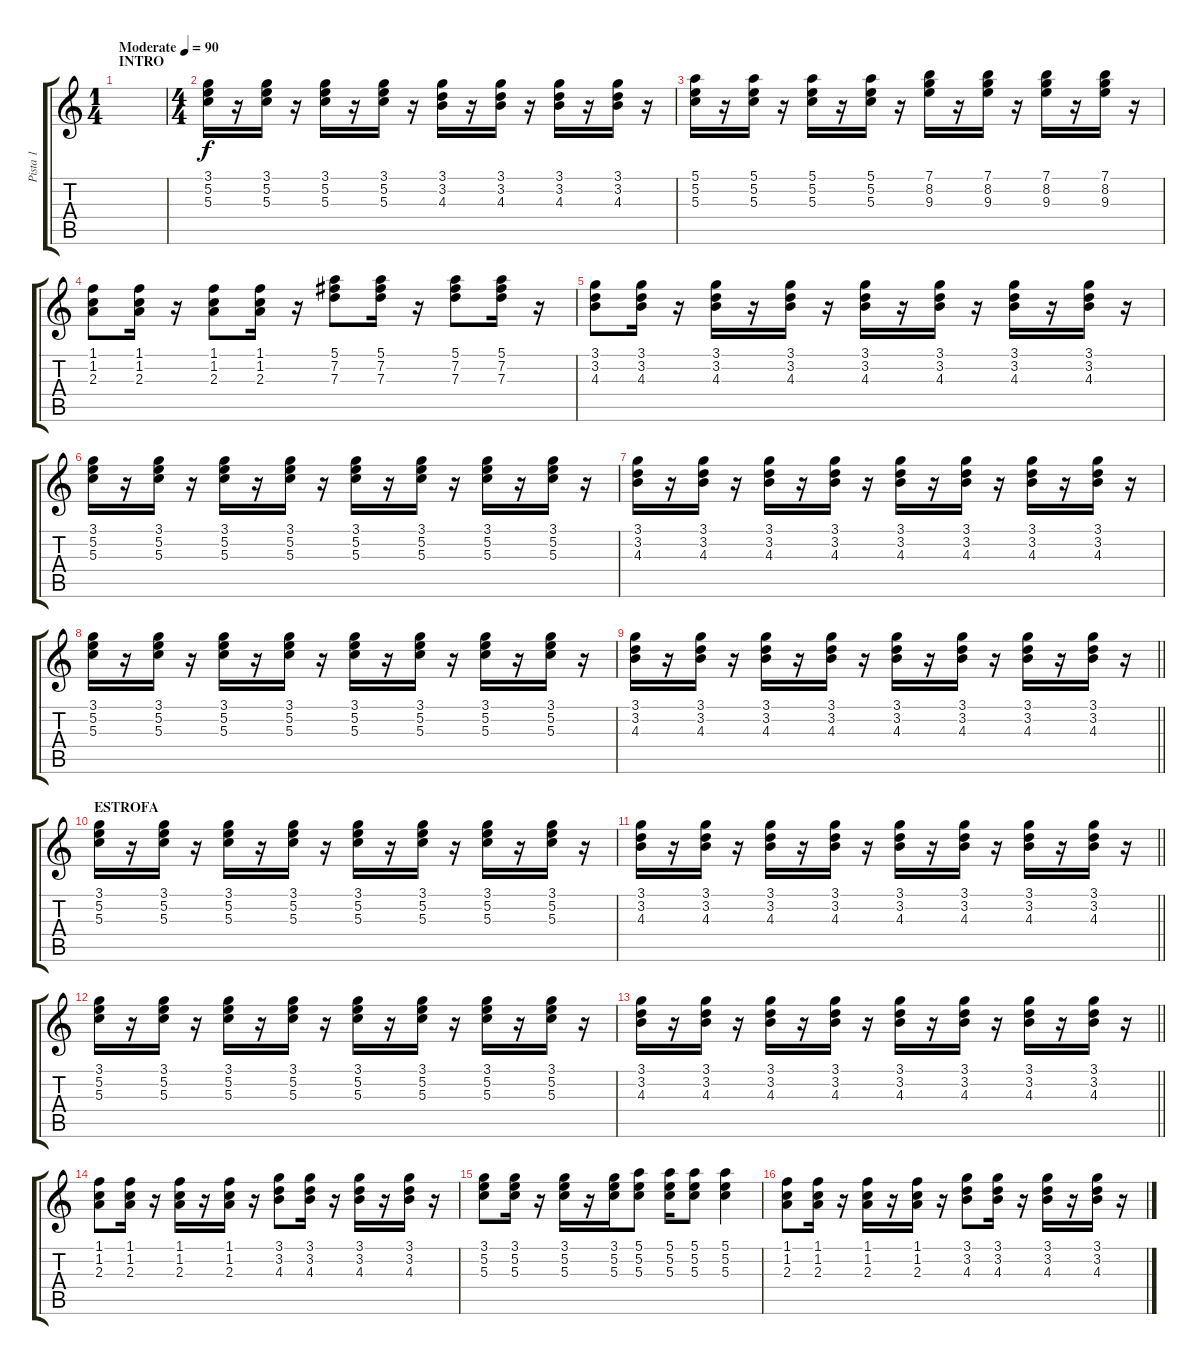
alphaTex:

\track ("Pista 1" "Pista 1") {instrument overdrivenguitar}
\staff {score tabs}
\tuning (E4 B3 G3 D3 A2 E2) {hide}
\ts (1 4)
\section ("" "INTRO")
\tempo (90 "Moderate")
\clef g2
\ks c
|
\ts (4 4)
(3.1 5.2 5.3).16{instrument electricguitarclean} r.16 (3.1 5.2 5.3).16 r.16 (3.1 5.2 5.3).16 r.16 (3.1 5.2 5.3).16 r.16 (3.1 3.2 4.3).16 r.16 (3.1 3.2 4.3).16 r.16 (3.1 3.2 4.3).16 r.16 (3.1 3.2 4.3).16 r.16 |
(5.1 5.2 5.3).16 r.16 (5.1 5.2 5.3).16 r.16 (5.1 5.2 5.3).16 r.16 (5.1 5.2 5.3).16 r.16 (7.1 8.2 9.3).16 r.16 (7.1 8.2 9.3).16 r.16 (7.1 8.2 9.3).16 r.16 (7.1 8.2 9.3).16 r.16 |
(1.1 1.2 2.3).8 (1.1 1.2 2.3).16 r.16 (1.1 1.2 2.3).8 (1.1 1.2 2.3).16 r.16 (5.1 7.2 7.3).8 (5.1 7.2 7.3).16 r.16 (5.1 7.2 7.3).8 (5.1 7.2 7.3).16 r.16 |
(3.1 3.2 4.3).8 (3.1 3.2 4.3).16 r.16 (3.1 3.2 4.3).16 r.16 (3.1 3.2 4.3).16 r.16 (3.1 3.2 4.3).16 r.16 (3.1 3.2 4.3).16 r.16 (3.1 3.2 4.3).16 r.16 (3.1 3.2 4.3).16 r.16 |
(3.1 5.2 5.3).16{instrument electricguitarclean} r.16 (3.1 5.2 5.3).16 r.16 (3.1 5.2 5.3).16 r.16 (3.1 5.2 5.3).16 r.16 (3.1 5.2 5.3).16 r.16 (3.1 5.2 5.3).16 r.16 (3.1 5.2 5.3).16 r.16 (3.1 5.2 5.3).16 r.16 |
(3.1 3.2 4.3).16 r.16 (3.1 3.2 4.3).16 r.16 (3.1 3.2 4.3).16 r.16 (3.1 3.2 4.3).16 r.16 (3.1 3.2 4.3).16 r.16 (3.1 3.2 4.3).16 r.16 (3.1 3.2 4.3).16 r.16 (3.1 3.2 4.3).16 r.16 |
(3.1 5.2 5.3).16{instrument electricguitarclean} r.16 (3.1 5.2 5.3).16 r.16 (3.1 5.2 5.3).16 r.16 (3.1 5.2 5.3).16 r.16 (3.1 5.2 5.3).16 r.16 (3.1 5.2 5.3).16 r.16 (3.1 5.2 5.3).16 r.16 (3.1 5.2 5.3).16 r.16 |
\barLineRight lightlight
(3.1 3.2 4.3).16 r.16 (3.1 3.2 4.3).16 r.16 (3.1 3.2 4.3).16 r.16 (3.1 3.2 4.3).16 r.16 (3.1 3.2 4.3).16 r.16 (3.1 3.2 4.3).16 r.16 (3.1 3.2 4.3).16 r.16 (3.1 3.2 4.3).16 r.16 |
\section ("" "ESTROFA")
(3.1 5.2 5.3).16{instrument electricguitarclean} r.16 (3.1 5.2 5.3).16 r.16 (3.1 5.2 5.3).16 r.16 (3.1 5.2 5.3).16 r.16 (3.1 5.2 5.3).16 r.16 (3.1 5.2 5.3).16 r.16 (3.1 5.2 5.3).16 r.16 (3.1 5.2 5.3).16 r.16 |
\barLineRight lightlight
(3.1 3.2 4.3).16 r.16 (3.1 3.2 4.3).16 r.16 (3.1 3.2 4.3).16 r.16 (3.1 3.2 4.3).16 r.16 (3.1 3.2 4.3).16 r.16 (3.1 3.2 4.3).16 r.16 (3.1 3.2 4.3).16 r.16 (3.1 3.2 4.3).16 r.16 |
(3.1 5.2 5.3).16{instrument electricguitarclean} r.16 (3.1 5.2 5.3).16 r.16 (3.1 5.2 5.3).16 r.16 (3.1 5.2 5.3).16 r.16 (3.1 5.2 5.3).16 r.16 (3.1 5.2 5.3).16 r.16 (3.1 5.2 5.3).16 r.16 (3.1 5.2 5.3).16 r.16 |
\barLineRight lightlight
(3.1 3.2 4.3).16 r.16 (3.1 3.2 4.3).16 r.16 (3.1 3.2 4.3).16 r.16 (3.1 3.2 4.3).16 r.16 (3.1 3.2 4.3).16 r.16 (3.1 3.2 4.3).16 r.16 (3.1 3.2 4.3).16 r.16 (3.1 3.2 4.3).16 r.16 |
(1.1 1.2 2.3).8 (1.1 1.2 2.3).16 r.16 (1.1 1.2 2.3).16 r.16 (1.1 1.2 2.3).16 r.16 (3.1 3.2 4.3).8 (3.1 3.2 4.3).16 r.16 (3.1 3.2 4.3).16 r.16 (3.1 3.2 4.3).16 r.16 |
(3.1 5.2 5.3).8 (3.1 5.2 5.3).16 r.16 (3.1 5.2 5.3).16 r.16 (3.1 5.2 5.3).16 (5.1 5.2 5.3).8 (5.1 5.2 5.3).16 (5.1 5.2 5.3).8 (5.1 5.2 5.3).4 |
(1.1 1.2 2.3).8 (1.1 1.2 2.3).16 r.16 (1.1 1.2 2.3).16 r.16 (1.1 1.2 2.3).16 r.16 (3.1 3.2 4.3).8 (3.1 3.2 4.3).16 r.16 (3.1 3.2 4.3).16 r.16 (3.1 3.2 4.3).16 r.16
